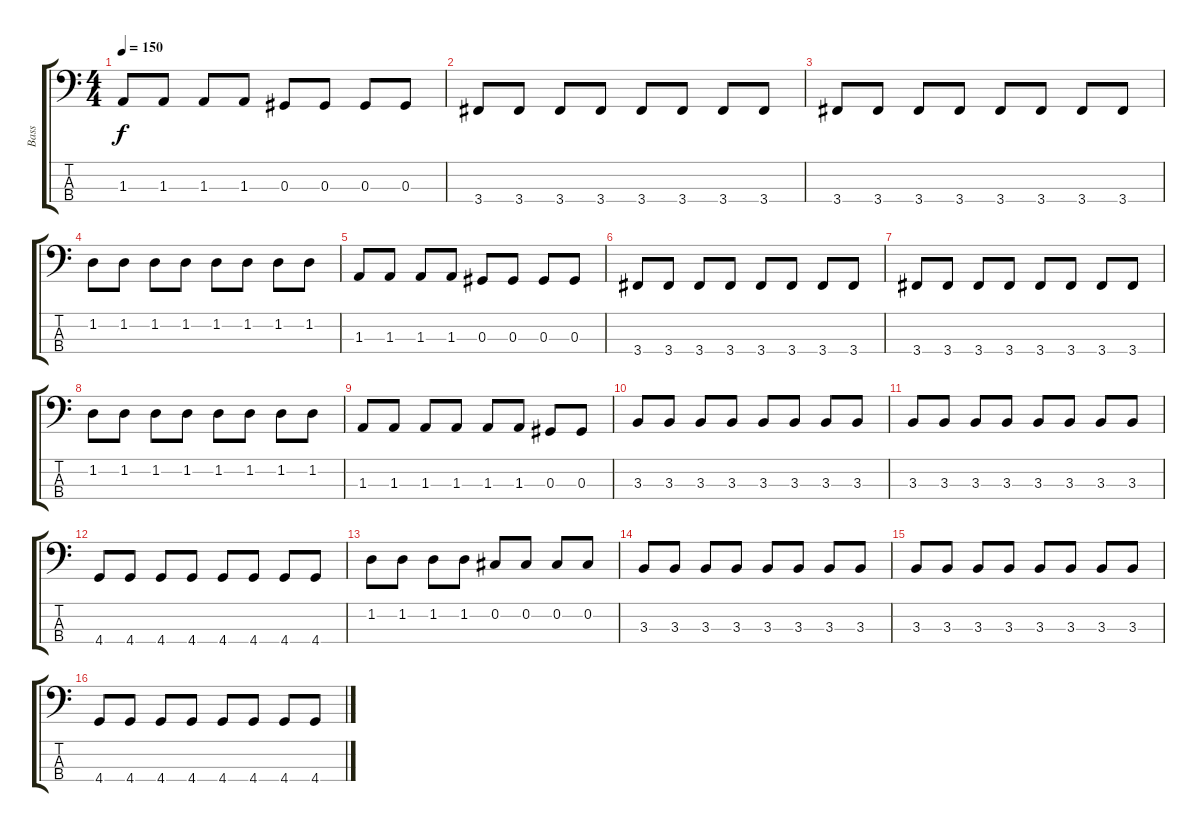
\track ("Bass" "Bass") {instrument electricbassfinger}
\staff {score tabs}
\tuning (Gb2 Db2 Ab1 Eb1) {hide}
\ts (4 4)
\tempo 150
\clef f4
\ks c
1.3.8{dy f} 1.3.8 1.3.8 1.3.8 0.3.8 0.3.8 0.3.8 0.3.8 |
3.4.8 3.4.8 3.4.8 3.4.8 3.4.8 3.4.8 3.4.8 3.4.8 |
3.4.8 3.4.8 3.4.8 3.4.8 3.4.8 3.4.8 3.4.8 3.4.8 |
1.2.8 1.2.8 1.2.8 1.2.8 1.2.8 1.2.8 1.2.8 1.2.8 |
1.3.8 1.3.8 1.3.8 1.3.8 0.3.8 0.3.8 0.3.8 0.3.8 |
3.4.8 3.4.8 3.4.8 3.4.8 3.4.8 3.4.8 3.4.8 3.4.8 |
3.4.8 3.4.8 3.4.8 3.4.8 3.4.8 3.4.8 3.4.8 3.4.8 |
1.2.8 1.2.8 1.2.8 1.2.8 1.2.8 1.2.8 1.2.8 1.2.8 |
1.3.8 1.3.8 1.3.8 1.3.8 1.3.8 1.3.8 0.3.8 0.3.8 |
3.3.8 3.3.8 3.3.8 3.3.8 3.3.8 3.3.8 3.3.8 3.3.8 |
3.3.8 3.3.8 3.3.8 3.3.8 3.3.8 3.3.8 3.3.8 3.3.8 |
4.4.8 4.4.8 4.4.8 4.4.8 4.4.8 4.4.8 4.4.8 4.4.8 |
1.2.8 1.2.8 1.2.8 1.2.8 0.2.8 0.2.8 0.2.8 0.2.8 |
3.3.8 3.3.8 3.3.8 3.3.8 3.3.8 3.3.8 3.3.8 3.3.8 |
3.3.8 3.3.8 3.3.8 3.3.8 3.3.8 3.3.8 3.3.8 3.3.8 |
4.4.8 4.4.8 4.4.8 4.4.8 4.4.8 4.4.8 4.4.8 4.4.8
